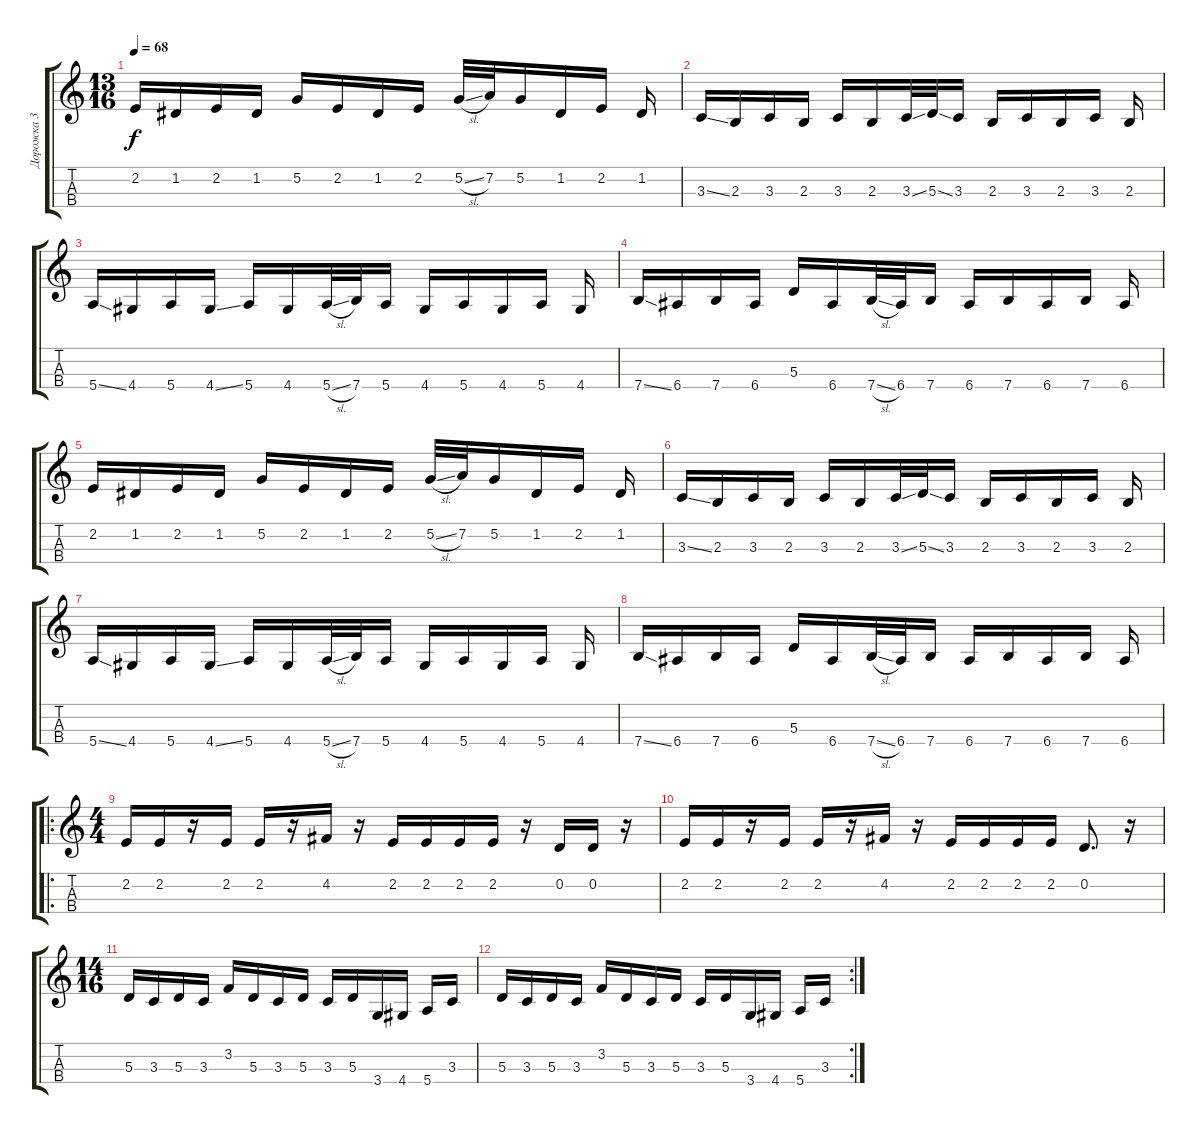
\track ("Дорожка 3" "Дорожка 3") {instrument fretlessbass}
\staff {score tabs}
\tuning (G3 D3 A2 E2) {hide}
\ts (13 16)
\tempo 68
\clef g2
\ks c
2.2.16{dy f} 1.2.16 2.2.16 1.2.16 5.2.16 2.2.16 1.2.16 2.2.16 5.2{sl}.32 7.2.32 5.2.16 1.2.16 2.2.16 1.2.16 |
3.3{ss}.16 2.3.16 3.3.16 2.3.16 3.3.16 2.3.16 3.3{ss}.32 5.3{ss}.32 3.3.16 2.3.16 3.3.16 2.3.16 3.3.16 2.3.16 |
5.4{ss}.16 4.4.16 5.4.16 4.4{ss}.16 5.4.16 4.4.16 5.4{sl}.32 7.4.32 5.4.16 4.4.16 5.4.16 4.4.16 5.4.16 4.4.16 |
7.4{ss}.16 6.4.16 7.4.16 6.4.16 5.3.16 6.4.16 7.4{sl}.32 6.4.32 7.4.16 6.4.16 7.4.16 6.4.16 7.4.16 6.4.16 |
2.2.16 1.2.16 2.2.16 1.2.16 5.2.16 2.2.16 1.2.16 2.2.16 5.2{sl}.32 7.2.32 5.2.16 1.2.16 2.2.16 1.2.16 |
3.3{ss}.16 2.3.16 3.3.16 2.3.16 3.3.16 2.3.16 3.3{ss}.32 5.3{ss}.32 3.3.16 2.3.16 3.3.16 2.3.16 3.3.16 2.3.16 |
5.4{ss}.16 4.4.16 5.4.16 4.4{ss}.16 5.4.16 4.4.16 5.4{sl}.32 7.4.32 5.4.16 4.4.16 5.4.16 4.4.16 5.4.16 4.4.16 |
7.4{ss}.16 6.4.16 7.4.16 6.4.16 5.3.16 6.4.16 7.4{sl}.32 6.4.32 7.4.16 6.4.16 7.4.16 6.4.16 7.4.16 6.4.16 |
\ro
\ts (4 4)
2.2.16 2.2.16 r.16 2.2.16 2.2.16 r.16 4.2.16 r.16 2.2.16 2.2.16 2.2.16 2.2.16 r.16 0.2.16 0.2.16 r.16 |
2.2.16 2.2.16 r.16 2.2.16 2.2.16 r.16 4.2.16 r.16 2.2.16 2.2.16 2.2.16 2.2.16 0.2.8{d} r.16 |
\ts (14 16)
5.3.16 3.3.16 5.3.16 3.3.16 3.2.16 5.3.16 3.3.16 5.3.16 3.3.16 5.3.16 3.4.16 4.4.16 5.4.16 3.3.16 |
\rc 2
5.3.16 3.3.16 5.3.16 3.3.16 3.2.16 5.3.16 3.3.16 5.3.16 3.3.16 5.3.16 3.4.16 4.4.16 5.4.16 3.3.16
